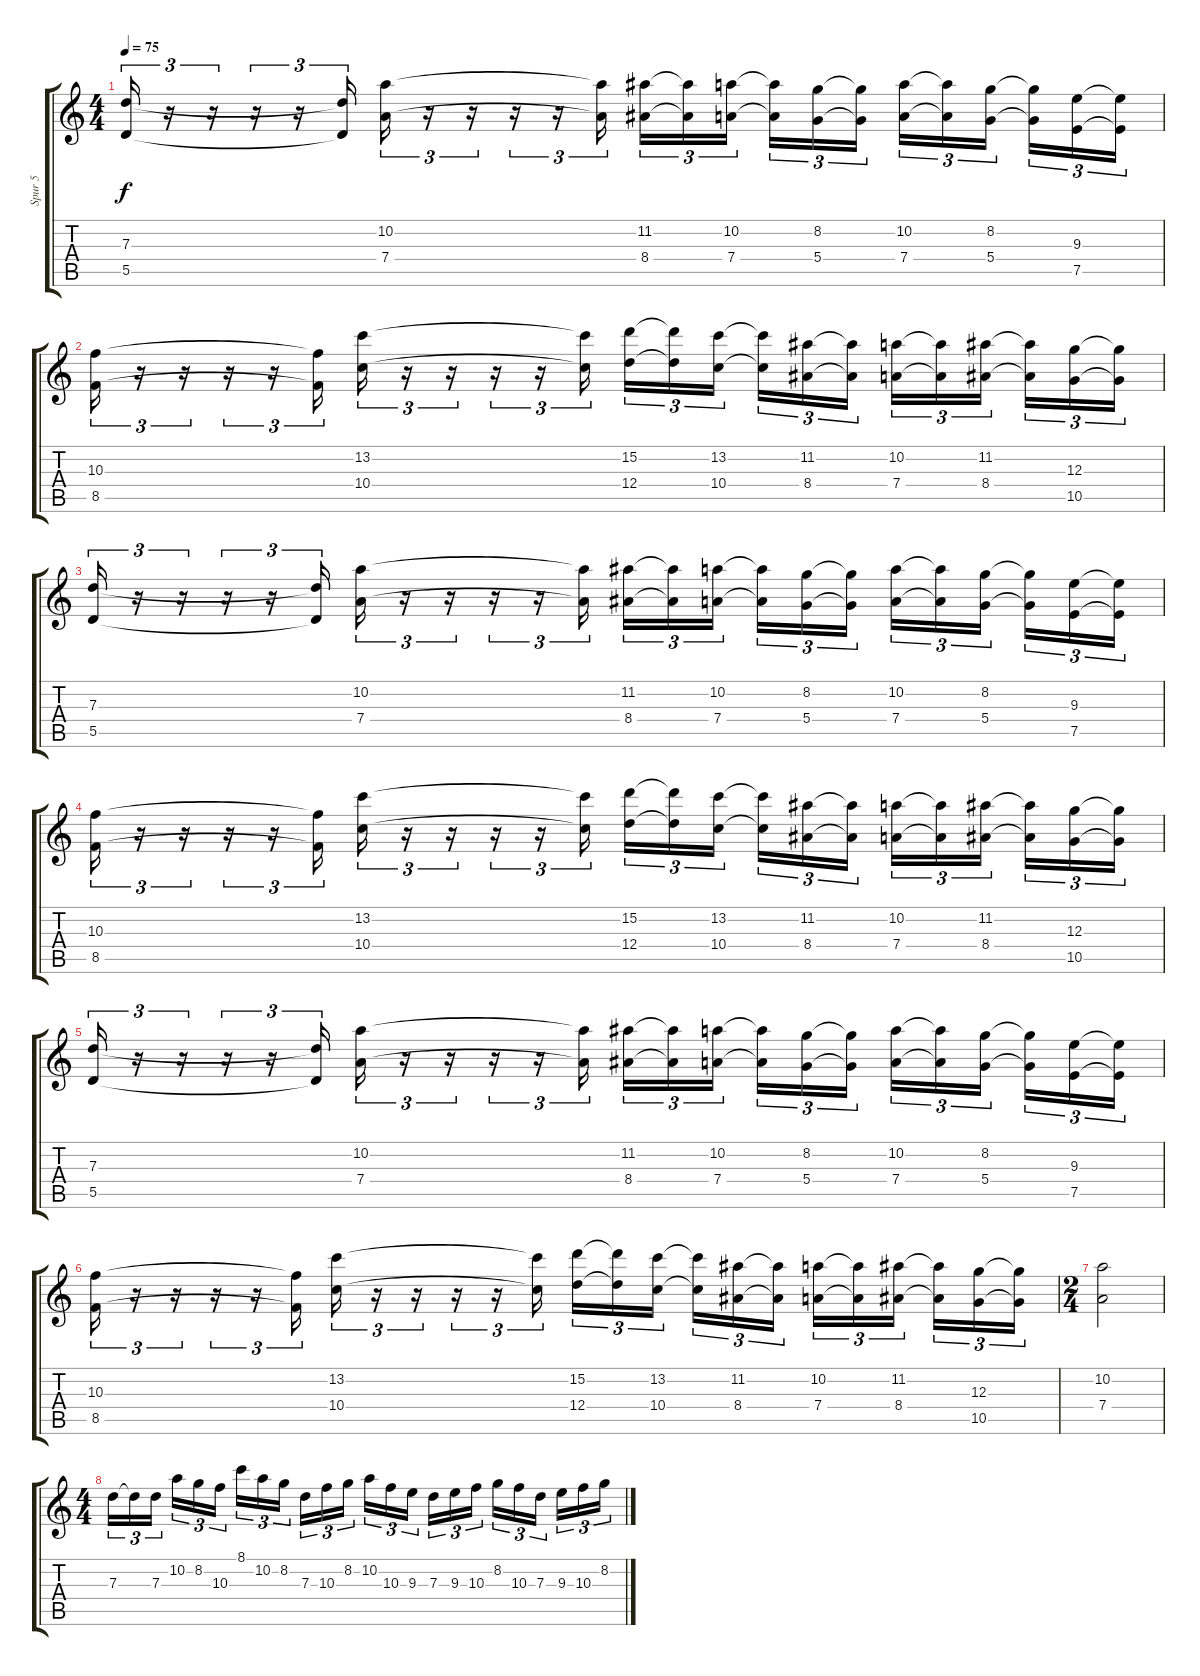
\track ("Spur 5" "Spur 5") {instrument distortionguitar}
\staff {score tabs}
\tuning (E4 B3 G3 D3 A2 E2) {hide}
\ts (4 4)
\tempo 75
\clef g2
\ks c
(7.3 5.5).16{tu (3 2) dy f} r.16{tu (3 2)} r.16{tu (3 2)} r.16{tu (3 2)} r.16{tu (3 2)} (7.3{t} 5.5{t}).16{tu (3 2)} (10.2 7.4).16{tu (3 2)} r.16{tu (3 2)} r.16{tu (3 2)} r.16{tu (3 2)} r.16{tu (3 2)} (10.2{t} 7.4{t}).16{tu (3 2)} (11.2 8.4).16{tu (3 2)} (11.2{t} 8.4{t}).16{tu (3 2)} (10.2 7.4).16{tu (3 2)} (10.2{t} 7.4{t}).16{tu (3 2)} (8.2 5.4).16{tu (3 2)} (8.2{t} 5.4{t}).16{tu (3 2)} (10.2 7.4).16{tu (3 2)} (10.2{t} 7.4{t}).16{tu (3 2)} (8.2 5.4).16{tu (3 2)} (8.2{t} 5.4{t}).16{tu (3 2)} (9.3 7.5).16{tu (3 2)} (9.3{t} 7.5{t}).16{tu (3 2)} |
(10.3 8.5).16{tu (3 2)} r.16{tu (3 2)} r.16{tu (3 2)} r.16{tu (3 2)} r.16{tu (3 2)} (10.3{t} 8.5{t}).16{tu (3 2)} (13.2 10.4).16{tu (3 2)} r.16{tu (3 2)} r.16{tu (3 2)} r.16{tu (3 2)} r.16{tu (3 2)} (13.2{t} 10.4{t}).16{tu (3 2)} (15.2 12.4).16{tu (3 2)} (15.2{t} 12.4{t}).16{tu (3 2)} (13.2 10.4).16{tu (3 2)} (13.2{t} 10.4{t}).16{tu (3 2)} (11.2 8.4).16{tu (3 2)} (11.2{t} 8.4{t}).16{tu (3 2)} (10.2 7.4).16{tu (3 2)} (10.2{t} 7.4{t}).16{tu (3 2)} (11.2 8.4).16{tu (3 2)} (11.2{t} 8.4{t}).16{tu (3 2)} (12.3 10.5).16{tu (3 2)} (12.3{t} 10.5{t}).16{tu (3 2)} |
(7.3 5.5).16{tu (3 2)} r.16{tu (3 2)} r.16{tu (3 2)} r.16{tu (3 2)} r.16{tu (3 2)} (7.3{t} 5.5{t}).16{tu (3 2)} (10.2 7.4).16{tu (3 2)} r.16{tu (3 2)} r.16{tu (3 2)} r.16{tu (3 2)} r.16{tu (3 2)} (10.2{t} 7.4{t}).16{tu (3 2)} (11.2 8.4).16{tu (3 2)} (11.2{t} 8.4{t}).16{tu (3 2)} (10.2 7.4).16{tu (3 2)} (10.2{t} 7.4{t}).16{tu (3 2)} (8.2 5.4).16{tu (3 2)} (8.2{t} 5.4{t}).16{tu (3 2)} (10.2 7.4).16{tu (3 2)} (10.2{t} 7.4{t}).16{tu (3 2)} (8.2 5.4).16{tu (3 2)} (8.2{t} 5.4{t}).16{tu (3 2)} (9.3 7.5).16{tu (3 2)} (9.3{t} 7.5{t}).16{tu (3 2)} |
(10.3 8.5).16{tu (3 2)} r.16{tu (3 2)} r.16{tu (3 2)} r.16{tu (3 2)} r.16{tu (3 2)} (10.3{t} 8.5{t}).16{tu (3 2)} (13.2 10.4).16{tu (3 2)} r.16{tu (3 2)} r.16{tu (3 2)} r.16{tu (3 2)} r.16{tu (3 2)} (13.2{t} 10.4{t}).16{tu (3 2)} (15.2 12.4).16{tu (3 2)} (15.2{t} 12.4{t}).16{tu (3 2)} (13.2 10.4).16{tu (3 2)} (13.2{t} 10.4{t}).16{tu (3 2)} (11.2 8.4).16{tu (3 2)} (11.2{t} 8.4{t}).16{tu (3 2)} (10.2 7.4).16{tu (3 2)} (10.2{t} 7.4{t}).16{tu (3 2)} (11.2 8.4).16{tu (3 2)} (11.2{t} 8.4{t}).16{tu (3 2)} (12.3 10.5).16{tu (3 2)} (12.3{t} 10.5{t}).16{tu (3 2)} |
(7.3 5.5).16{tu (3 2)} r.16{tu (3 2)} r.16{tu (3 2)} r.16{tu (3 2)} r.16{tu (3 2)} (7.3{t} 5.5{t}).16{tu (3 2)} (10.2 7.4).16{tu (3 2)} r.16{tu (3 2)} r.16{tu (3 2)} r.16{tu (3 2)} r.16{tu (3 2)} (10.2{t} 7.4{t}).16{tu (3 2)} (11.2 8.4).16{tu (3 2)} (11.2{t} 8.4{t}).16{tu (3 2)} (10.2 7.4).16{tu (3 2)} (10.2{t} 7.4{t}).16{tu (3 2)} (8.2 5.4).16{tu (3 2)} (8.2{t} 5.4{t}).16{tu (3 2)} (10.2 7.4).16{tu (3 2)} (10.2{t} 7.4{t}).16{tu (3 2)} (8.2 5.4).16{tu (3 2)} (8.2{t} 5.4{t}).16{tu (3 2)} (9.3 7.5).16{tu (3 2)} (9.3{t} 7.5{t}).16{tu (3 2)} |
(10.3 8.5).16{tu (3 2)} r.16{tu (3 2)} r.16{tu (3 2)} r.16{tu (3 2)} r.16{tu (3 2)} (10.3{t} 8.5{t}).16{tu (3 2)} (13.2 10.4).16{tu (3 2)} r.16{tu (3 2)} r.16{tu (3 2)} r.16{tu (3 2)} r.16{tu (3 2)} (13.2{t} 10.4{t}).16{tu (3 2)} (15.2 12.4).16{tu (3 2)} (15.2{t} 12.4{t}).16{tu (3 2)} (13.2 10.4).16{tu (3 2)} (13.2{t} 10.4{t}).16{tu (3 2)} (11.2 8.4).16{tu (3 2)} (11.2{t} 8.4{t}).16{tu (3 2)} (10.2 7.4).16{tu (3 2)} (10.2{t} 7.4{t}).16{tu (3 2)} (11.2 8.4).16{tu (3 2)} (11.2{t} 8.4{t}).16{tu (3 2)} (12.3 10.5).16{tu (3 2)} (12.3{t} 10.5{t}).16{tu (3 2)} |
\ts (2 4)
(10.2 7.4).2 |
\ts (4 4)
7.3.16{tu (3 2)} 7.3{t}.16{tu (3 2)} 7.3.16{tu (3 2)} 10.2.16{tu (3 2)} 8.2.16{tu (3 2)} 10.3.16{tu (3 2)} 8.1.16{tu (3 2)} 10.2.16{tu (3 2)} 8.2.16{tu (3 2)} 7.3.16{tu (3 2)} 10.3.16{tu (3 2)} 8.2.16{tu (3 2)} 10.2.16{tu (3 2)} 10.3.16{tu (3 2)} 9.3.16{tu (3 2)} 7.3.16{tu (3 2)} 9.3.16{tu (3 2)} 10.3.16{tu (3 2)} 8.2.16{tu (3 2)} 10.3.16{tu (3 2)} 7.3.16{tu (3 2)} 9.3.16{tu (3 2)} 10.3.16{tu (3 2)} 8.2.16{tu (3 2)}
